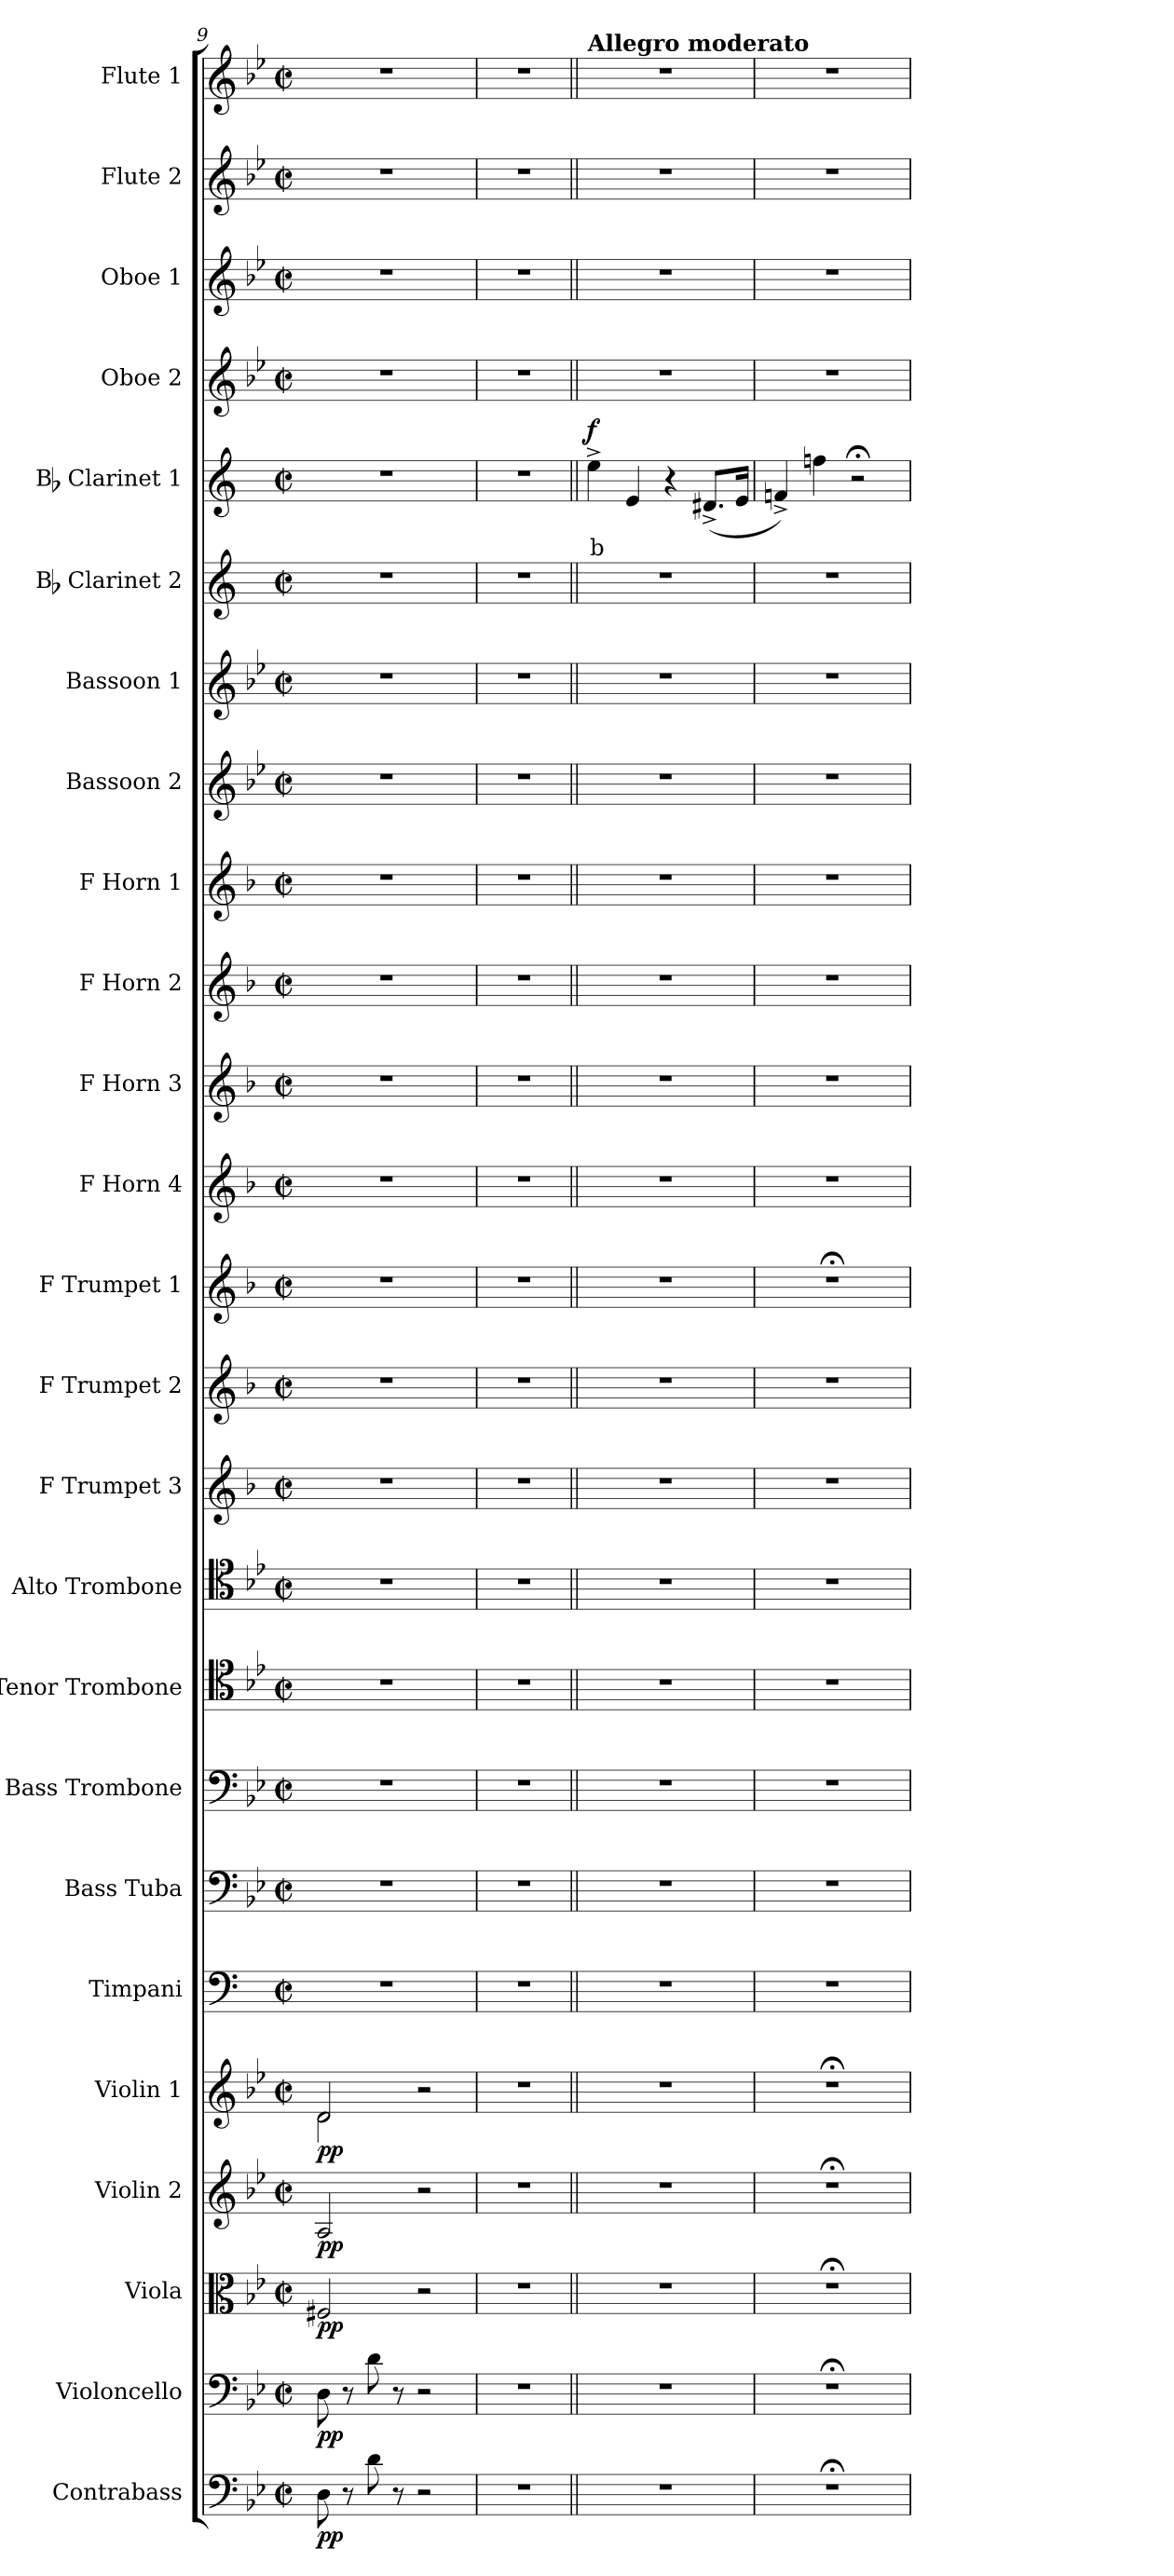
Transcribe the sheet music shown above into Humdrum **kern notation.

**kern	**dynam	**kern	**dynam	**kern	**dynam	**kern	**dynam	**kern	**dynam	**kern	**kern	**kern	**kern	**kern	**kern	**kern	**kern	**kern	**kern	**kern	**kern	**kern	**kern	**kern	**kern	**text	**dynam	**kern	**kern	**kern	**kern
*part25	*part25	*part24	*part24	*part23	*part23	*part22	*part22	*part21	*part21	*part20	*part19	*part18	*part17	*part16	*part15	*part14	*part13	*part12	*part11	*part10	*part9	*part8	*part7	*part6	*part5	*part5	*part5	*part4	*part3	*part2	*part1
*staff25	*staff25	*staff24	*staff24	*staff23	*staff23	*staff22	*staff22	*staff21	*staff21	*staff20	*staff19	*staff18	*staff17	*staff16	*staff15	*staff14	*staff13	*staff12	*staff11	*staff10	*staff9	*staff8	*staff7	*staff6	*staff5	*staff5	*staff5	*staff4	*staff3	*staff2	*staff1
*I"Contrabass	*	*I"Violoncello	*	*I"Viola	*	*I"Violin 2	*	*I"Violin 1	*	*I"Timpani	*I"Bass Tuba	*I"Bass Trombone	*I"Tenor Trombone	*I"Alto Trombone	*I"F Trumpet 3	*I"F Trumpet 2	*I"F Trumpet 1	*I"F Horn 4	*I"F Horn 3	*I"F Horn 2	*I"F Horn 1	*I"Bassoon 2	*I"Bassoon 1	*I"Bb Clarinet 2	*I"Bb Clarinet 1	*	*	*I"Oboe 2	*I"Oboe 1	*I"Flute 2	*I"Flute 1
*I'Cb	*	*I'Vc	*	*I'Vla	*	*I'Vln 2	*	*I'Vln 1	*	*I'Timp	*I'B Tba	*I'B Trb	*I'T Trb	*I'A Trb	*I'Tpt 3	*I'Tpt 2	*I'Tpt 1	*I'Hn 4	*I'Hn 3	*I'Hn 2	*I'Hn 1	*I'Bsn 2	*I'Bsn 1	*I'Cl 2	*I'Cl 1	*	*	*I'Ob 2	*I'Ob 1	*I'Fl 2	*I'Fl 1
*clefF4	*	*clefF4	*	*clefC3	*	*clefG2	*	*clefG2	*	*clefF4	*clefF4	*clefF4	*clefC4	*clefC4	*clefG2	*clefG2	*clefG2	*clefG2	*clefG2	*clefG2	*clefG2	*clefG2	*clefG2	*clefG2	*clefG2	*	*	*clefG2	*clefG2	*clefG2	*clefG2
*ITrd7c12	*	*	*	*	*	*	*	*	*	*	*	*	*	*	*ITrd-3c-5	*ITrd-3c-5	*ITrd-3c-5	*ITrd4c7	*ITrd4c7	*ITrd4c7	*ITrd4c7	*	*	*ITrd1c2	*ITrd1c2	*	*	*	*	*	*
*k[b-e-]	*	*k[b-e-]	*	*k[b-e-]	*	*k[b-e-]	*	*k[b-e-]	*	*k[]	*k[b-e-]	*k[b-e-]	*k[b-e-]	*k[b-e-]	*k[b-e-]	*k[b-e-]	*k[b-e-]	*k[b-e-]	*k[b-e-]	*k[b-e-]	*k[b-e-]	*k[b-e-]	*k[b-e-]	*k[b-e-]	*k[b-e-]	*	*	*k[b-e-]	*k[b-e-]	*k[b-e-]	*k[b-e-]
*M2/2	*	*M2/2	*	*M2/2	*	*M2/2	*	*M2/2	*	*M2/2	*M2/2	*M2/2	*M2/2	*M2/2	*M2/2	*M2/2	*M2/2	*M2/2	*M2/2	*M2/2	*M2/2	*M2/2	*M2/2	*M2/2	*M2/2	*	*	*M2/2	*M2/2	*M2/2	*M2/2
*met(c|)	*	*met(c|)	*	*met(c|)	*	*met(c|)	*	*met(c|)	*	*met(c|)	*met(c|)	*met(c|)	*met(c|)	*met(c|)	*met(c|)	*met(c|)	*met(c|)	*met(c|)	*met(c|)	*met(c|)	*met(c|)	*met(c|)	*met(c|)	*met(c|)	*met(c|)	*	*	*met(c|)	*met(c|)	*met(c|)	*met(c|)
=9	=9	=9	=9	=9	=9	=9	=9	=9	=9	=9	=9	=9	=9	=9	=9	=9	=9	=9	=9	=9	=9	=9	=9	=9	=9	=9	=9	=9	=9	=9	=9
*	*	*	*	*	*	*	*	*^	*	*	*	*	*	*	*	*	*	*	*	*	*	*	*	*	*	*	*	*	*	*	*
!	!LO:DY:b	!	!LO:DY:b	!	!LO:DY:b	!	!LO:DY:b	!	!	!LO:DY:b	!	!	!	!	!	!	!	!	!	!	!	!	!	!	!	!	!	!	!	!	!	!
8DD\	pp	8D\	pp	2F#X/	pp	2A/	pp	2d/	2d\	pp	1r	1r	1r	1r	1r	1r	1r	1r	1r	1r	1r	1r	1r	1r	1r	1r	.	.	1r	1r	1r	1r
8r	.	8r	.	.	.	.	.	.	.	.	.	.	.	.	.	.	.	.	.	.	.	.	.	.	.	.	.	.	.	.	.	.
8D\	.	8d\	.	.	.	.	.	.	.	.	.	.	.	.	.	.	.	.	.	.	.	.	.	.	.	.	.	.	.	.	.	.
8r	.	8r	.	.	.	.	.	.	.	.	.	.	.	.	.	.	.	.	.	.	.	.	.	.	.	.	.	.	.	.	.	.
2r	.	2r	.	2r	.	2r	.	2r	2ryy	.	.	.	.	.	.	.	.	.	.	.	.	.	.	.	.	.	.	.	.	.	.	.
*	*	*	*	*	*	*	*	*v	*v	*	*	*	*	*	*	*	*	*	*	*	*	*	*	*	*	*	*	*	*	*	*	*
=10	=10	=10	=10	=10	=10	=10	=10	=10	=10	=10	=10	=10	=10	=10	=10	=10	=10	=10	=10	=10	=10	=10	=10	=10	=10	=10	=10	=10	=10	=10	=10
1r	.	1r	.	1r	.	1r	.	1r	.	1r	1r	1r	1r	1r	1r	1r	1r	1r	1r	1r	1r	1r	1r	1r	1r	.	.	1r	1r	1r	1r
=11||	=11||	=11||	=11||	=11||	=11||	=11||	=11||	=11||	=11||	=11||	=11||	=11||	=11||	=11||	=11||	=11||	=11||	=11||	=11||	=11||	=11||	=11||	=11||	=11||	=11||	=11||	=11||	=11||	=11||	=11||	=11||
!	!	!	!	!	!	!	!	!	!	!	!	!	!	!	!	!	!	!	!	!	!	!	!	!	!	!	!	!	!	!	!LO:TX:a:B:t=Allegro moderato
!	!	!	!	!	!	!	!	!	!	!	!	!	!	!	!	!	!	!	!	!	!	!	!	!	!	!LO:LY:b:color=#FF0000	!LO:DY:b	!	!	!	!
1r	.	1r	.	1r	.	1r	.	1r	.	1r	1r	1r	1r	1r	1r	1r	1r	1r	1r	1r	1r	1r	1r	1r	4dd^\	b	f	1r	1r	1r	1r
.	.	.	.	.	.	.	.	.	.	.	.	.	.	.	.	.	.	.	.	.	.	.	.	.	4d/	.	.	.	.	.	.
.	.	.	.	.	.	.	.	.	.	.	.	.	.	.	.	.	.	.	.	.	.	.	.	.	4r	.	.	.	.	.	.
.	.	.	.	.	.	.	.	.	.	.	.	.	.	.	.	.	.	.	.	.	.	.	.	.	(<8.c#X^>/L	.	.	.	.	.	.
.	.	.	.	.	.	.	.	.	.	.	.	.	.	.	.	.	.	.	.	.	.	.	.	.	16d/Jk	.	.	.	.	.	.
=12	=12	=12	=12	=12	=12	=12	=12	=12	=12	=12	=12	=12	=12	=12	=12	=12	=12	=12	=12	=12	=12	=12	=12	=12	=12	=12	=12	=12	=12	=12	=12
1r;<	.	1r;<	.	1r;<	.	1r;<	.	1r;<	.	1r	1r	1r	1r	1r	1r	1r	1r;<	1r	1r	1r	1r	1r	1r	1r	4e-X^>/)	.	.	1r	1r	1r	1r
.	.	.	.	.	.	.	.	.	.	.	.	.	.	.	.	.	.	.	.	.	.	.	.	.	4ee-X\	.	.	.	.	.	.
.	.	.	.	.	.	.	.	.	.	.	.	.	.	.	.	.	.	.	.	.	.	.	.	.	2r;<	.	.	.	.	.	.
=	=	=	=	=	=	=	=	=	=	=	=	=	=	=	=	=	=	=	=	=	=	=	=	=	=	=	=	=	=	=	=
*-	*-	*-	*-	*-	*-	*-	*-	*-	*-	*-	*-	*-	*-	*-	*-	*-	*-	*-	*-	*-	*-	*-	*-	*-	*-	*-	*-	*-	*-	*-	*-
